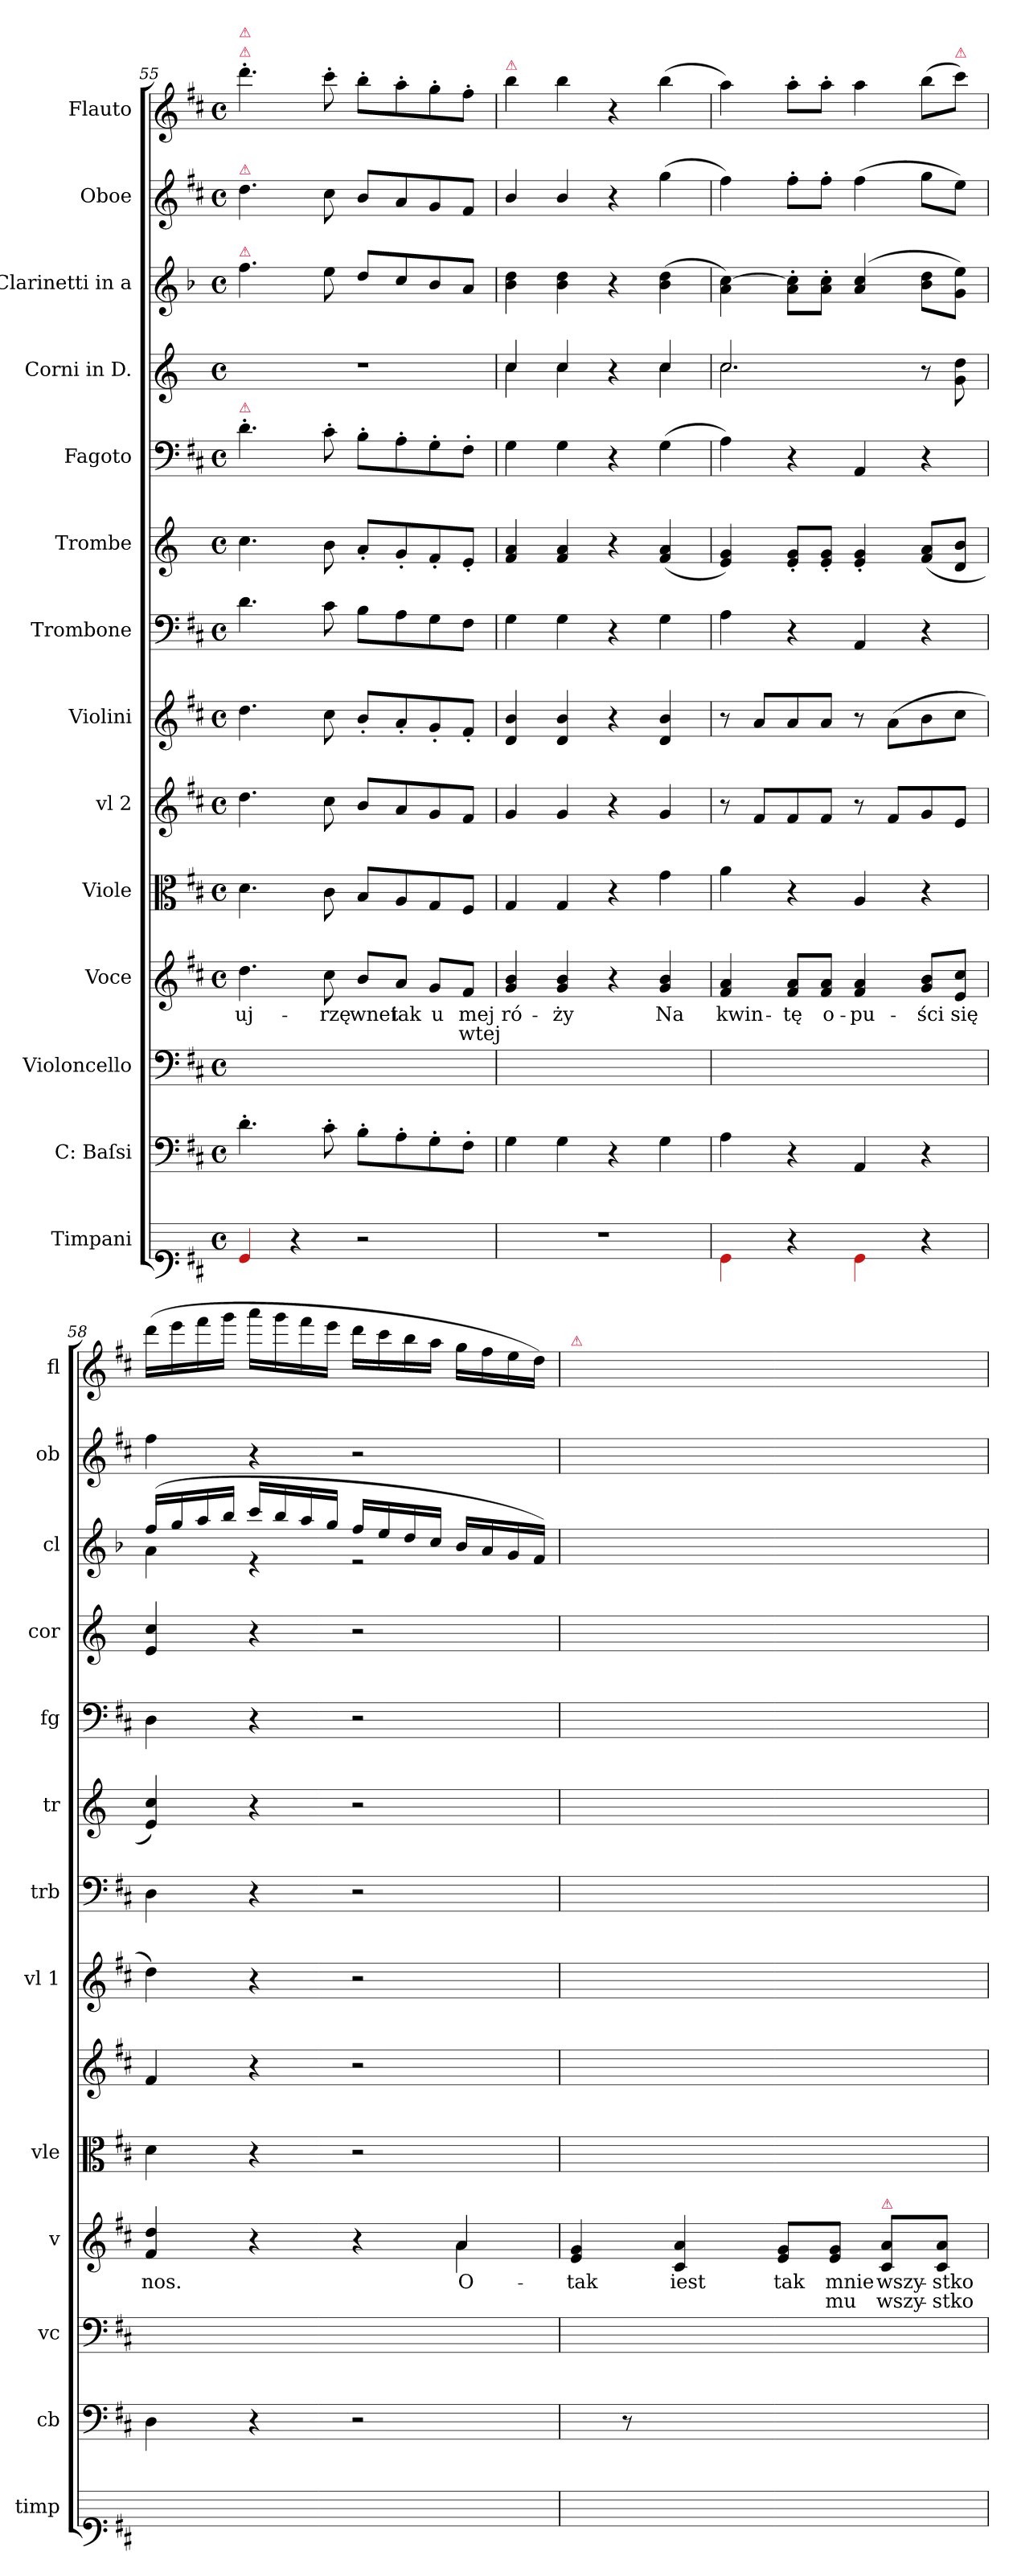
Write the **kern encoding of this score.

**kern	**kern	**kern	**kern	**text	**text	**kern	**kern	**kern	**kern	**kern	**kern	**kern	**kern	**kern	**kern
*part14	*part13	*part12	*part11	*part11	*part11	*part10	*part9	*part8	*part7	*part6	*part5	*part4	*part3	*part2	*part1
*staff14	*staff13	*staff12	*staff11	*staff11	*staff11	*staff10	*staff9	*staff8	*staff7	*staff6	*staff5	*staff4	*staff3	*staff2	*staff1
*I"Timpani	*I"C: Baſsi	*I"Violoncello	*I"Voce	*	*	*I"Viole	*I"vl 2	*I"Violini	*I"Trombone	*I"Trombe	*I"Fagoto	*I"Corni in D.	*I"Clarinetti in a	*I"Oboe	*I"Flauto
*I'timp	*I'cb	*I'vc	*I'v	*	*	*I'vle	*	*I'vl 1	*I'trb	*I'tr	*I'fg	*I'cor	*I'cl	*I'ob	*I'fl
*clefF1	*clefF4	*clefF4	*clefG2	*	*	*clefC3	*clefG2	*clefG2	*clefF4	*clefG2	*clefF4	*clefG2	*clefG2	*clefG2	*clefG2
*	*	*	*	*	*	*	*	*	*	*ITrd-1c-2	*	*ITrd6c10	*ITrd2c3	*	*
*k[f#c#]	*k[f#c#]	*k[f#c#]	*k[f#c#]	*	*	*k[f#c#]	*k[f#c#]	*k[f#c#]	*k[f#c#]	*k[f#c#]	*k[f#c#]	*k[f#c#]	*k[f#c#]	*k[f#c#]	*k[f#c#]
*M4/4	*M4/4	*M4/4	*M4/4	*	*	*M4/4	*M4/4	*M4/4	*M4/4	*M4/4	*M4/4	*M4/4	*M4/4	*M4/4	*M4/4
*met(c)	*met(c)	*met(c)	*met(c)	*	*	*met(c)	*met(c)	*met(c)	*met(c)	*met(c)	*met(c)	*met(c)	*met(c)	*met(c)	*met(c)
=55	=55	=55	=55	=55	=55	=55	=55	=55	=55	=55	=55	=55	=55	=55	=55
!	!	!	!	!	!	!	!	!	!	!	!	!	!	!	!LO:TX:a:Bi:color=crimson:t=⚠
!	!	!	!	!	!	!	!	!	!	!	!	!	!	!	!LO:TX:a:color=crimson:t=⚠
!	!	!	!	!	!	!	!	!	!	!	!	!	!	!LO:TX:a:color=crimson:t=⚠	!
!	!	!	!	!	!	!	!	!	!	!	!	!	!LO:TX:a:color=crimson:t=⚠	!	!
!	!	!	!	!	!	!	!	!	!	!	!LO:TX:a:color=crimson:t=⚠	!	!	!	!
4Re/	4.d'>\	1ryy	4.dd\	uj-	.	4.d\	4.dd\	4.dd\	4.d\	4.dd\	4.d'>\	1r	4.dd\	4.dd\	4.ddd'>\
4r	.	.	.	.	.	.	.	.	.	.	.	.	.	.	.
.	8c#'>\	.	8cc#\	-rzę	.	8c#\	8cc#\	8cc#\	8c#\	8cc#\	8c#'>\	.	8cc#\	8cc#\	8ccc#'>\
2r	8B'>\L	.	8b/L	wnet	.	8B/L	8b/L	8b'</L	8B\L	8b'</L	8B'>\L	.	8b/L	8b/L	8bb'>\L
.	8A'>\	.	8a/J	iak	.	8A/	8a/	8a'</	8A\	8a'</	8A'>\	.	8a/	8a/	8aa'>\
.	8G'>\	.	8g/L	u	.	8G/	8g/	8g'</	8G\	8g'</	8G'>\	.	8g/	8g/	8gg'>\
.	8F#'>\J	.	8f#/J	mej	wtej	8F#/J	8f#/J	8f#'</J	8F#\J	8f#'</J	8F#'>\J	.	8f#/J	8f#/J	8ff#'>\J
=56	=56	=56	=56	=56	=56	=56	=56	=56	=56	=56	=56	=56	=56	=56	=56
*	*	*	*	*	*	*	*	*	*	*	*	*^	*	*	*
!	!	!	!	!	!	!	!	!	!	!	!	!	!	!	!	!LO:TX:a:Bi:color=crimson:t=⚠
1r	4G\	1ryy	4g/ 4b/	ró-	.	4G/	4g/	4d/ 4b/	4G\	4g/ 4b/	4G\	4d/	4d\	4g\ 4b\	4b/	4bb\
.	4G\	.	4g/ 4b/	-ży	.	4G/	4g/	4d/ 4b/	4G\	4g/ 4b/	4G\	4d/	4d\	4g\ 4b\	4b/	4bb\
.	4r	.	4r	.	.	4r	4r	4r	4r	4r	4r	4r	4ryy	4r	4r	4r
.	4G\	.	4g/ 4b/	Na	.	4g\	4g/	4d/ 4b/	4G\	(>4g/ 4b/	(>4G\	4d/	4d\	(>4g\ 4b\	(>4gg\	(>4bb\
=57	=57	=57	=57	=57	=57	=57	=57	=57	=57	=57	=57	=57	=57	=57	=57	=57
4Re\	4A\	1ryy	4f#/ 4a/	kwin-	.	4a\	8r	8r	4A\	4f#/ 4a/)	4A\)	2.d/	2.d\	4f#\ [4a\)	4ff#\)	4aa\)
.	.	.	.	.	.	.	8f#/L	8a/L	.	.	.	.	.	.	.	.
4r	4r	.	8f#/ 8a/L	-tę	.	4r	8f#/	8a/	4r	8f#'</ 8a'</L	4r	.	.	8f#'>\ 8a]'>\L	8ff#'>\L	8aa'>\L
.	.	.	8f#/ 8a/J	o-	.	.	8f#/J	8a/J	.	8f#'</ 8a'</J	.	.	.	8f#'>\ 8a'>\J	8ff#'>\J	8aa'>\J
4Re\	4AA/	.	4f#/ 4a/	-pu-	.	4A/	8r	8r	4AA/	4f#'</ 4a'</	4AA/	.	.	(>4f#/ 4a/	(>4ff#\	4aa\
.	.	.	.	.	.	.	8f#/L	(>8a\L	.	.	.	.	.	.	.	.
4r	4r	.	8g/ 8b/L	-ści	.	4r	8g/	8b\	4r	(<8g/ 8b/L	4r	8r	4ryy	8g\ 8b\L	8gg\L	(>8bb\L
!	!	!	!	!	!	!	!	!	!	!	!	!	!	!	!	!LO:TX:a:color=crimson:t=⚠
.	.	.	8e/ 8cc#/J	się	.	.	8e/J	8cc#\J	.	8e/ 8cc#/J	.	8A\ 8e\	.	8e\ 8cc#\J)	8ee\J)	8ccc#\J)
*	*	*	*	*	*	*	*	*	*	*	*	*v	*v	*	*	*
=58	=58	=58	=58	=58	=58	=58	=58	=58	=58	=58	=58	=58	=58	=58	=58
*	*	*	*^	*	*	*	*	*	*	*	*	*	*^	*	*
1ryy	4D\	1ryy	4f#/ 4dd/	2ryy	nos.	.	4d\	4f#/	4dd\)	4D\	4f#/ 4dd/)	4D\	4F#/ 4d/	(>16dd/LL	4f#\	4ff#\	(>16ddd\LL
.	.	.	.	.	.	.	.	.	.	.	.	.	.	16ee/	.	.	16eee\
.	.	.	.	.	.	.	.	.	.	.	.	.	.	16ff#/	.	.	16fff#\
.	.	.	.	.	.	.	.	.	.	.	.	.	.	16gg/JJ	.	.	16ggg\JJ
.	4r	.	4r	.	.	.	4r	4r	4r	4r	4r	4r	4r	16aa/LL	4re	4r	16aaa\LL
.	.	.	.	.	.	.	.	.	.	.	.	.	.	16gg/	.	.	16ggg\
.	.	.	.	.	.	.	.	.	.	.	.	.	.	16ff#/	.	.	16fff#\
.	.	.	.	.	.	.	.	.	.	.	.	.	.	16ee/JJ	.	.	16eee\JJ
.	2r	.	4r	4ryy	.	.	2r	2r	2r	2r	2r	2r	2r	16dd/LL	2re	2r	16ddd\LL
.	.	.	.	.	.	.	.	.	.	.	.	.	.	16cc#/	.	.	16ccc#\
.	.	.	.	.	.	.	.	.	.	.	.	.	.	16b/	.	.	16bb\
.	.	.	.	.	.	.	.	.	.	.	.	.	.	16a/JJ	.	.	16aa\JJ
.	.	.	4a/	4a\	O-	.	.	.	.	.	.	.	.	16g/LL	.	.	16gg\LL
.	.	.	.	.	.	.	.	.	.	.	.	.	.	16f#/	.	.	16ff#\
.	.	.	.	.	.	.	.	.	.	.	.	.	.	16e/	.	.	16ee\
.	.	.	.	.	.	.	.	.	.	.	.	.	.	16d/JJ)	.	.	16dd\JJ)
*	*	*	*v	*v	*	*	*	*	*	*	*	*	*	*v	*v	*	*
=59	=59	=59	=59	=59	=59	=59	=59	=59	=59	=59	=59	=59	=59	=59	=59
!	!	!	!	!	!	!	!	!	!	!	!	!	!	!	!LO:TX:a:Bi:color=crimson:t=⚠
1ryy	8C#/yy	1ryy	4e/ 4g/	-tak	.	8ryy	8ryy	8ryy	1ryy	1ryy	[1Ayy	1eyy 1gyy	16gg/LLyy	1ryy	1ryy
.	.	.	.	.	.	.	.	.	.	.	.	.	16ff#/yy	.	.
.	8r	.	.	.	.	8A/yy	8e/yy	8g/yy	.	.	.	.	16ee/yy	.	.
.	.	.	.	.	.	.	.	.	.	.	.	.	16dd/JJyy	.	.
.	8AA/yy	.	4c#/ 4a/	iest	.	8ryy	8ryy	8ryy	.	.	.	.	16ee/LLyy	.	.
.	.	.	.	.	.	.	.	.	.	.	.	.	16dd/yy	.	.
.	8ryy	.	.	.	.	8A/yy	8c#/yy	8a/yy	.	.	.	.	16cc#/yy	.	.
.	.	.	.	.	.	.	.	.	.	.	.	.	16b/JJyy	.	.
.	8C#/yy	.	8e/ 8g/L	tak	.	8ryy	8ryy	8ryy	.	.	.	.	16cc#/LLyy	.	.
.	.	.	.	.	.	.	.	.	.	.	.	.	16b/yy	.	.
.	8ryy	.	8e/ 8g/J	mnie	mu	8A/yy	8e/yy	8g/yy	.	.	.	.	16a/yy	.	.
.	.	.	.	.	.	.	.	.	.	.	.	.	16g/JJyy	.	.
!	!	!	!LO:TX:a:color=crimson:t=⚠	!	!	!	!	!	!	!	!	!	!	!	!
.	8AA/yy	.	8c#/ 8a/L	wszy-	wszy-	8ryy	8ryy	8ryy	.	.	.	.	16a/LLyy	.	.
.	.	.	.	.	.	.	.	.	.	.	.	.	16g/yy	.	.
.	8ryy	.	8c#/ 8a/J	-stko	-stko	8A/yy	8c#/yy	8a/yy	.	.	.	.	16f#/yy	.	.
.	.	.	.	.	.	.	.	.	.	.	.	.	16e/JJyy	.	.
=	=	=	=	=	=	=	=	=	=	=	=	=	=	=	=
*-	*-	*-	*-	*-	*-	*-	*-	*-	*-	*-	*-	*-	*-	*-	*-
